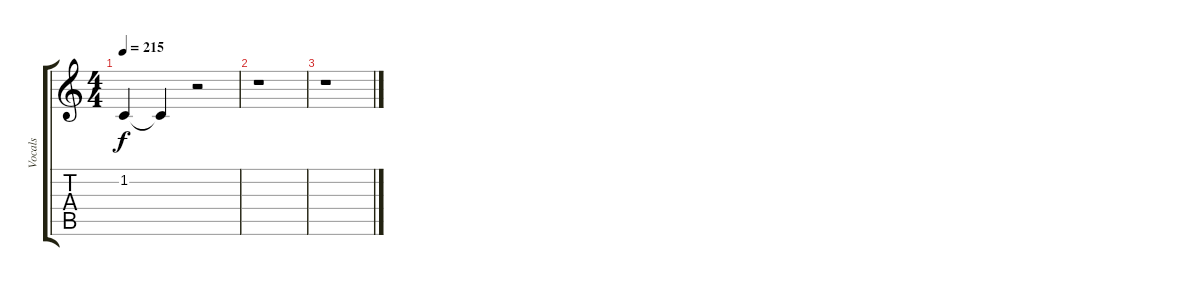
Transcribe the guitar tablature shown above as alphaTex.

\track ("Vocals" "Vocals") {instrument lead6voice}
\staff {score tabs}
\tuning (E4 B3 G3 D3 A2 E2) {hide}
\ts (4 4)
\tempo 215
\clef g2
\ks c
1.2.4{dy f} 1.2{t}.4 r.2 |
r.1 |
r.1
